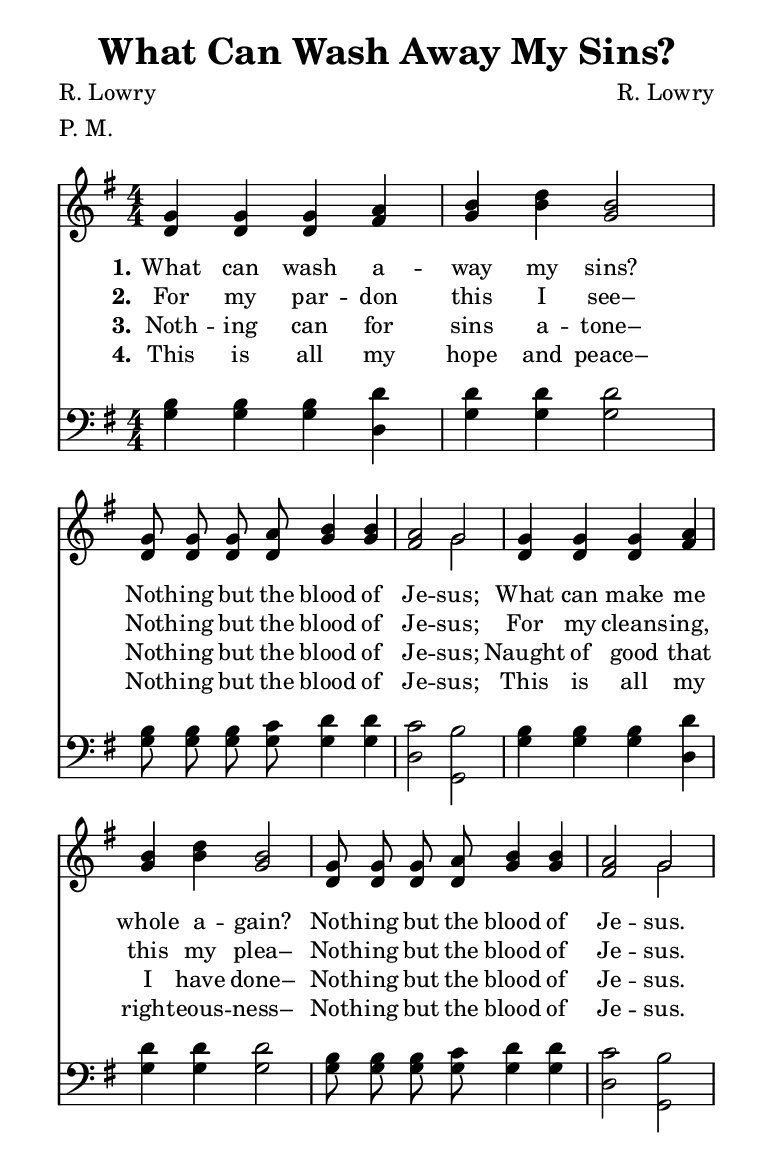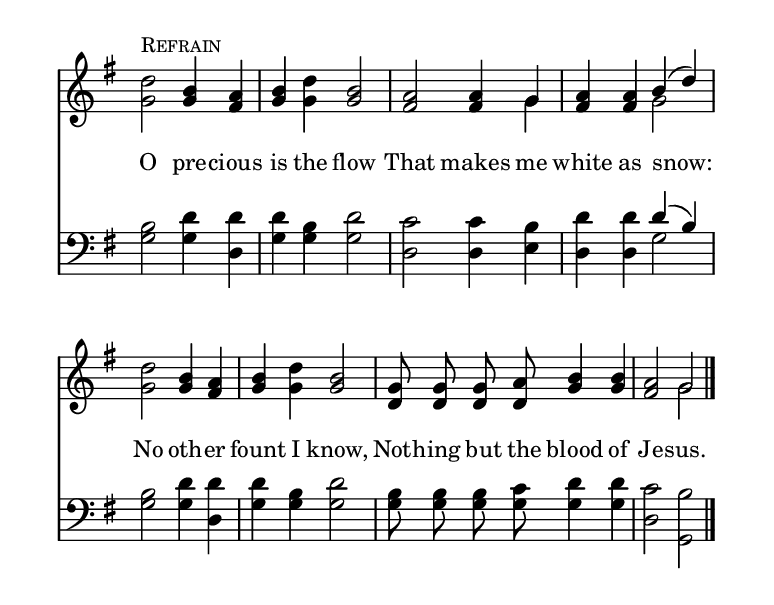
\include "common/global.ily"
\paper {
  \include "common/paper.ily"
  ragged-bottom = ##t
  system-count = #(cond (is-eogsized 4) (#t #f))
}

\header{
  %gospel
  hymnnumber = "139"
  title = "What Can Wash Away My Sins?"
  tunename = ""
  meter = "P. M."
  poet = "R. Lowry"
  composer = "R. Lowry"
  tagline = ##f
}

% for fermata in MIDI
ta = { \tempo 4=100 }
tb = { \tempo 4=50  }

patternAA = { c4 c4 c4 c4 | c4 c4 c2 }
patternAB = { c8 c8 c8 c8 c4 c4 | c2 c2 }

patternBA = { c2 c4 c4 | c4 c4 c2 }
patternBB = { c2 c4 c4 | c4 c4 c4( c4) }

global = {
  \include "common/overrides.ily"
  \override Staff.TimeSignature.style = #'numbered
  \time 4/4
  \override Score.MetronomeMark.transparent = ##t % hide all fermata changes too
  \ta
  \key g \major
  \autoBeamOff
}

notesSoprano = {
\global
\relative c'' {

  \changePitch \patternAA { g g g a | b d b }
  \changePitch \patternAB { g g g a b b | a g }
  \changePitch \patternAA { g g g a | b d b }
  \changePitch \patternAB { g g g a b b | a g }

  << s^\markup { \small \caps "Refrain" }
  \changePitch \patternBA { d' b a | b d b } >>
  \changePitch \patternBB { a a g | a a b d }
  \changePitch \patternBA { d b a | b d b }
  \changePitch \patternAB { g g g a b b | a g }

  \bar "|."

}
}

notesAlto = {
\global
\relative e' {

  \changePitch \patternAA { d d d fis | g b g }
  \changePitch \patternAB { d d d d g g | fis g }
  \changePitch \patternAA { d d d fis | g b g }
  \changePitch \patternAB { d d d d g g | fis g }

  \changePitch \patternBA { g g fis | g g g }
  \changePitch \patternBA { fis fis g | fis fis g }
  \changePitch \patternBA { g g fis | g g g }
  \changePitch \patternAB { d d d d g g | fis g }

}
}

notesTenor = {
\global
\relative a {

  \changePitch \patternAA { b b b d | d d d }
  \changePitch \patternAB { b b b c d d | c b }
  \changePitch \patternAA { b b b d | d d d }
  \changePitch \patternAB { b b b c d d | c b }

  \changePitch \patternBA { b d d | d b d }
  \changePitch \patternBB { c c b | d d d b }
  \changePitch \patternBA { b d d | d b d }
  \changePitch \patternAB { b b b c d d | c b }

}
}

notesBass = {
\global
\relative f {

  \changePitch \patternAA { g g g d | g g g  }
  \changePitch \patternAB { g g g g g g | d g, }
  \changePitch \patternAA { g' g g d | g g g  }
  \changePitch \patternAB { g g g g g g | d g, }

  \changePitch \patternBA { g' g d | g g g }
  \changePitch \patternBA { d d e | d d g }
  \changePitch \patternBA { g g d | g g g }
  \changePitch \patternAB { g g g g g g | d g, }

}
}

Refrain = \lyricmode {

O pre -- cious is the flow
That makes me white as snow:
No oth -- er fount I know,
Noth -- ing but the blood of Je -- sus.

}

wordsA = \lyricmode {
\set stanza = "1."

What can wash a -- way my sins?
Noth -- ing but the blood of Je -- sus;
What can make me whole a -- gain?
Noth -- ing but the blood of Je -- sus.

}

wordsB = \lyricmode {
\set stanza = "2."

For my par -- don this I see–
Noth -- ing but the blood of Je -- sus;
For my cleans -- ing, this my plea–
Noth -- ing but the blood of Je -- sus.

\Refrain

}

wordsC = \lyricmode {
\set stanza = "3."

Noth -- ing can for sins a -- tone–
Noth -- ing but the blood of Je -- sus;
Naught of good that I have done–
Noth -- ing but the blood of Je -- sus.

}

wordsD = \lyricmode {
\set stanza = "4."

This is all my hope and peace–
Noth -- ing but the blood of Je -- sus;
This is all my right -- eous -- ness–
Noth -- ing but the blood of Je -- sus.

}

\score {
  \context ChoirStaff <<
    \context Staff = upper <<
      \set Staff.autoBeaming = ##f
      \set ChoirStaff.systemStartDelimiter = #'SystemStartBar
      \set ChoirStaff.printPartCombineTexts = ##f
      \partcombine #'(2 . 9) \notesSoprano \notesAlto
      \context NullVoice = sopranos { \voiceOne << \notesSoprano >> }
      \context NullVoice = altos { \voiceTwo << \notesAlto >> }
      \context Lyrics = one   \lyricsto sopranos \wordsA
      \context Lyrics = two   \lyricsto sopranos \wordsB
      \context Lyrics = three \lyricsto sopranos \wordsC
      \context Lyrics = four  \lyricsto sopranos \wordsD
    >>
    \context Staff = men <<
      \set Staff.autoBeaming = ##f
      \clef bass
      \set ChoirStaff.printPartCombineTexts = ##f
      \partcombine #'(2 . 9) \notesTenor \notesBass
      \context NullVoice = tenors { \voiceOne << \notesTenor >> }
      \context NullVoice = basses { \voiceTwo << \notesBass >> }
    >>
  >>
  \layout {
    \include "common/layout.ily"
  }
  \midi{
    \include "common/midi.ily"
  }
}

\version "2.19.49"  % necessary for upgrading to future LilyPond versions.

% vi:set et ts=2 sw=2 ai nocindent syntax=lilypond:
